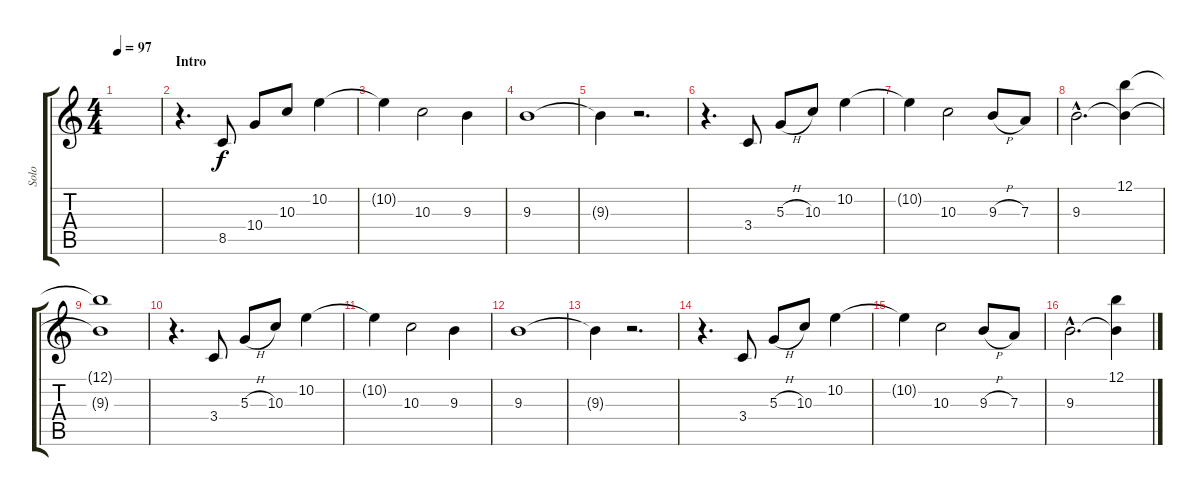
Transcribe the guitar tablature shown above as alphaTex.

\track ("Solo" "Solo") {instrument distortionguitar}
\staff {score tabs}
\tuning (B3 Gb3 D3 A2 E2 B1) {hide}
\ts (4 4)
\tempo 97
\clef g2
\ks c
|
\section ("" "Intro")
r.4{d} 8.5.8 10.4.8 10.3.8 10.2.4 |
10.2{t}.4 10.3.2 9.3.4 |
9.3.1 |
9.3{t}.4 r.2{d} |
r.4{d} 3.4.8 5.3{h}.8 10.3.8 10.2.4 |
10.2{t}.4 10.3.2 9.3{h}.8 7.3.8 |
9.3{hac}.2{d} (12.1 9.3{t}).4 |
(12.1{t} 9.3{t}).1 |
r.4{d} 3.4.8 5.3{h}.8 10.3.8 10.2.4 |
10.2{t}.4 10.3.2 9.3.4 |
9.3.1 |
9.3{t}.4 r.2{d} |
r.4{d} 3.4.8 5.3{h}.8 10.3.8 10.2.4 |
10.2{t}.4 10.3.2 9.3{h}.8 7.3.8 |
9.3{hac}.2{d} (12.1 9.3{t}).4
